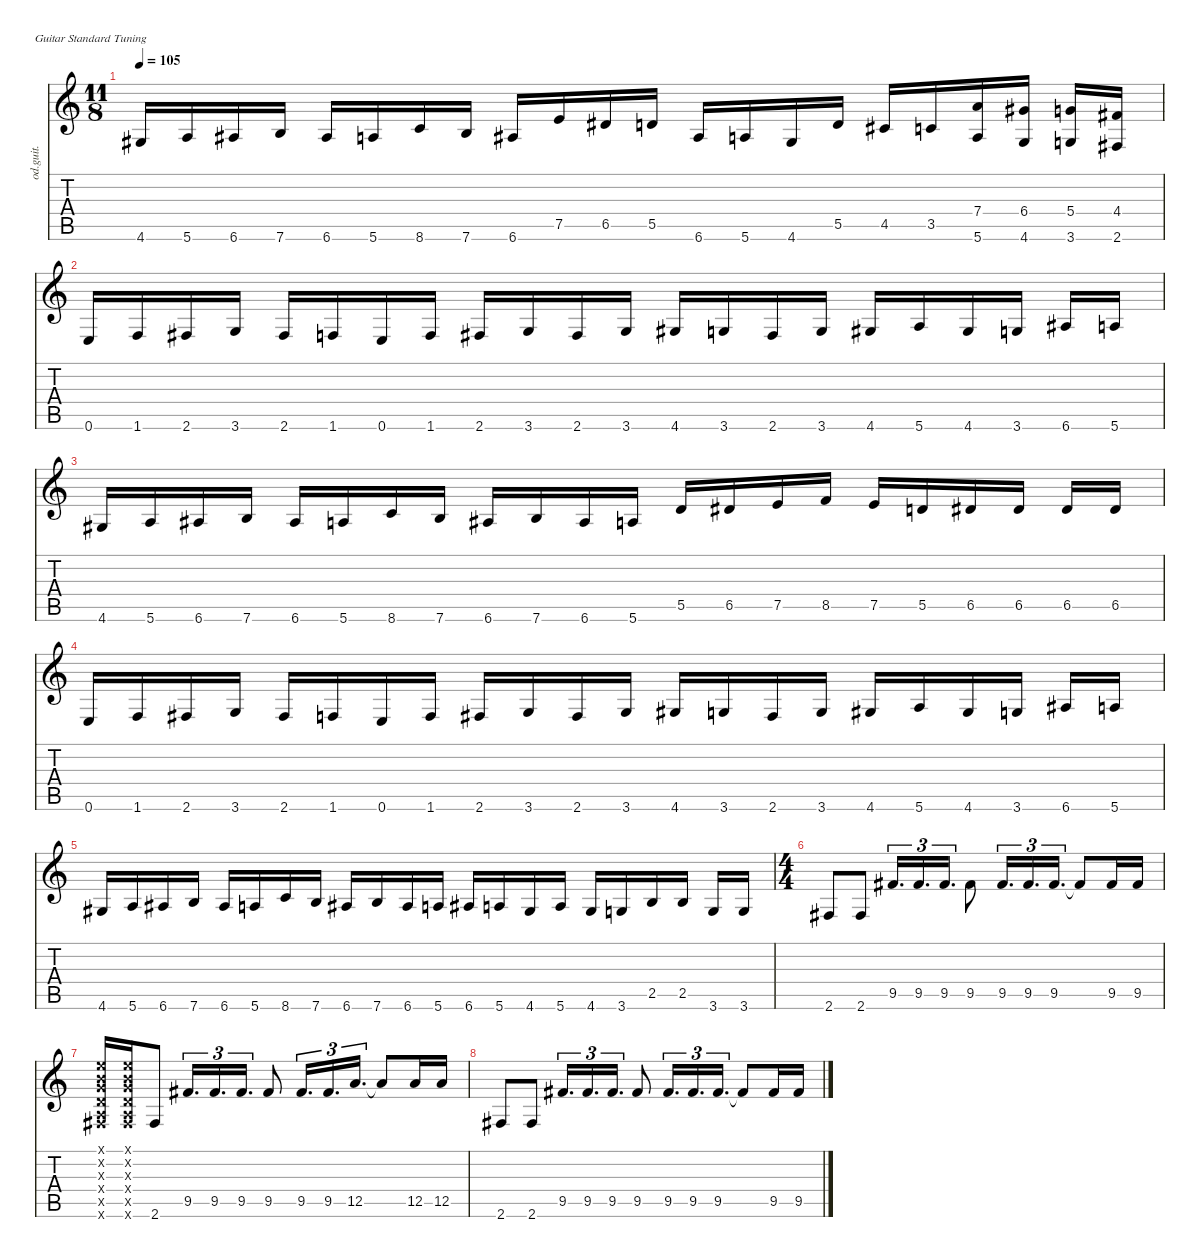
\defaultSystemsLayout 4
\hideDynamics
\bracketExtendMode nobrackets
\otherSystemsTrackNameOrientation horizontal
\track ("Overdriven Guitar" "od.guit.") {instrument overdrivenguitar}
\staff {score tabs}
\tuning (E4 B3 G3 D3 A2 E2)
\ts (11 8)
\tempo 105
\clef g2
\ks c
4.6{acc #}.16{dy mf beam Up} 5.6.16{beam Up} 6.6{acc #}.16{beam Up} 7.6.16{beam Up} 6.6{acc #}.16{beam Up} 5.6.16{beam Up} 8.6.16{beam Up} 7.6.16{beam Up} 6.6{acc #}.16{beam Up} 7.5.16{beam Up} 6.5{acc #}.16{beam Up} 5.5.16{beam Up} 6.6{acc #}.16{beam Up} 5.6.16{beam Up} 4.6{acc #}.16{beam Up} 5.5.16{beam Up} 4.5{acc #}.16{beam Up} 3.5.16{beam Up} (5.6 7.4).16{beam Up} (4.6{acc #} 6.4{acc #}).16{beam Up} (3.6 5.4).16{beam Up} (2.6{acc #} 4.4{acc #}).16{beam Up} |
0.6.16{beam Up} 1.6.16{beam Up} 2.6{acc #}.16{beam Up} 3.6.16{beam Up} 2.6{acc #}.16{beam Up} 1.6.16{beam Up} 0.6.16{beam Up} 1.6.16{beam Up} 2.6{acc #}.16{beam Up} 3.6.16{beam Up} 2.6{acc #}.16{beam Up} 3.6.16{beam Up} 4.6{acc #}.16{beam Up} 3.6.16{beam Up} 2.6{acc #}.16{beam Up} 3.6.16{beam Up} 4.6{acc #}.16{beam Up} 5.6.16{beam Up} 4.6{acc #}.16{beam Up} 3.6.16{beam Up} 6.6{acc #}.16{beam Up} 5.6.16{beam Up} |
4.6{acc #}.16{beam Up} 5.6.16{beam Up} 6.6{acc #}.16{beam Up} 7.6.16{beam Up} 6.6{acc #}.16{beam Up} 5.6.16{beam Up} 8.6.16{beam Up} 7.6.16{beam Up} 6.6{acc #}.16{beam Up} 7.6.16{beam Up} 6.6{acc #}.16{beam Up} 5.6.16{beam Up} 5.5.16{beam Up} 6.5{acc #}.16{beam Up} 7.5.16{beam Up} 8.5.16{beam Up} 7.5.16{beam Up} 5.5.16{beam Up} 6.5{acc #}.16{beam Up} 6.5{acc #}.16{beam Up} 6.5{acc #}.16{beam Up} 6.5{acc #}.16{beam Up} |
0.6.16{beam Up} 1.6.16{beam Up} 2.6{acc #}.16{beam Up} 3.6.16{beam Up} 2.6{acc #}.16{beam Up} 1.6.16{beam Up} 0.6.16{beam Up} 1.6.16{beam Up} 2.6{acc #}.16{beam Up} 3.6.16{beam Up} 2.6{acc #}.16{beam Up} 3.6.16{beam Up} 4.6{acc #}.16{beam Up} 3.6.16{beam Up} 2.6{acc #}.16{beam Up} 3.6.16{beam Up} 4.6{acc #}.16{beam Up} 5.6.16{beam Up} 4.6{acc #}.16{beam Up} 3.6.16{beam Up} 6.6{acc #}.16{beam Up} 5.6.16{beam Up} |
4.6{acc #}.16{beam Up} 5.6.16{beam Up} 6.6{acc #}.16{beam Up} 7.6.16{beam Up} 6.6{acc #}.16{beam Up} 5.6.16{beam Up} 8.6.16{beam Up} 7.6.16{beam Up} 6.6{acc #}.16{beam Up} 7.6.16{beam Up} 6.6{acc #}.16{beam Up} 5.6.16{beam Up} 6.6{acc #}.16{beam Up} 5.6.16{beam Up} 4.6{acc #}.16{beam Up} 5.6.16{beam Up} 4.6{acc #}.16{beam Up} 3.6.16{beam Up} 2.5.16{beam Up} 2.5.16{beam Up} 3.6.16{beam Up} 3.6.16{beam Up} |
\ts (4 4)
\beaming (8 2 2 2 2)
2.6{acc #}.8{beam Up} 2.6{acc #}.8{beam Up} 9.5{acc #}.16{d tu (3 2) beam Up} 9.5{acc #}.16{d tu (3 2) beam Up} 9.5{acc #}.16{d tu (3 2) beam Up} 9.5{acc #}.8{beam Down} 9.5{acc #}.16{d tu (3 2) beam Up} 9.5{acc #}.16{d tu (3 2) beam Up} 9.5{acc #}.16{d tu (3 2) beam Up} 9.5{t acc #}.8{beam Up} 9.5{acc #}.16{beam Up} 9.5{acc #}.16{beam Up} |
(2.6{x acc #} 0.5{x} 0.4{x} 0.3{x} 0.2{x} 0.1{x}).16{beam Up} (2.6{x acc #} 0.4{x} 0.3{x} 0.2{x} 0.1{x} 0.5{x}).16{beam Up} 2.6{acc #}.8{beam Up} 9.5{acc #}.16{d tu (3 2) beam Up} 9.5{acc #}.16{d tu (3 2) beam Up} 9.5{acc #}.16{d tu (3 2) beam Up} 9.5{acc #}.8{beam Up} 9.5{acc #}.16{d tu (3 2) beam Up} 9.5{acc #}.16{d tu (3 2) beam Up} 12.5.16{d tu (3 2) beam Up} 12.5{t}.8{beam Up} 12.5.16{beam Up} 12.5.16{beam Up} |
2.6{acc #}.8{beam Up} 2.6{acc #}.8{beam Up} 9.5{acc #}.16{d tu (3 2) beam Up} 9.5{acc #}.16{d tu (3 2) beam Up} 9.5{acc #}.16{d tu (3 2) beam Up} 9.5{acc #}.8{beam Up} 9.5{acc #}.16{d tu (3 2) beam Up} 9.5{acc #}.16{d tu (3 2) beam Up} 9.5{acc #}.16{d tu (3 2) beam Up} 9.5{t acc #}.8{beam Up} 9.5{acc #}.16{beam Up} 9.5{acc #}.16{beam Up}
